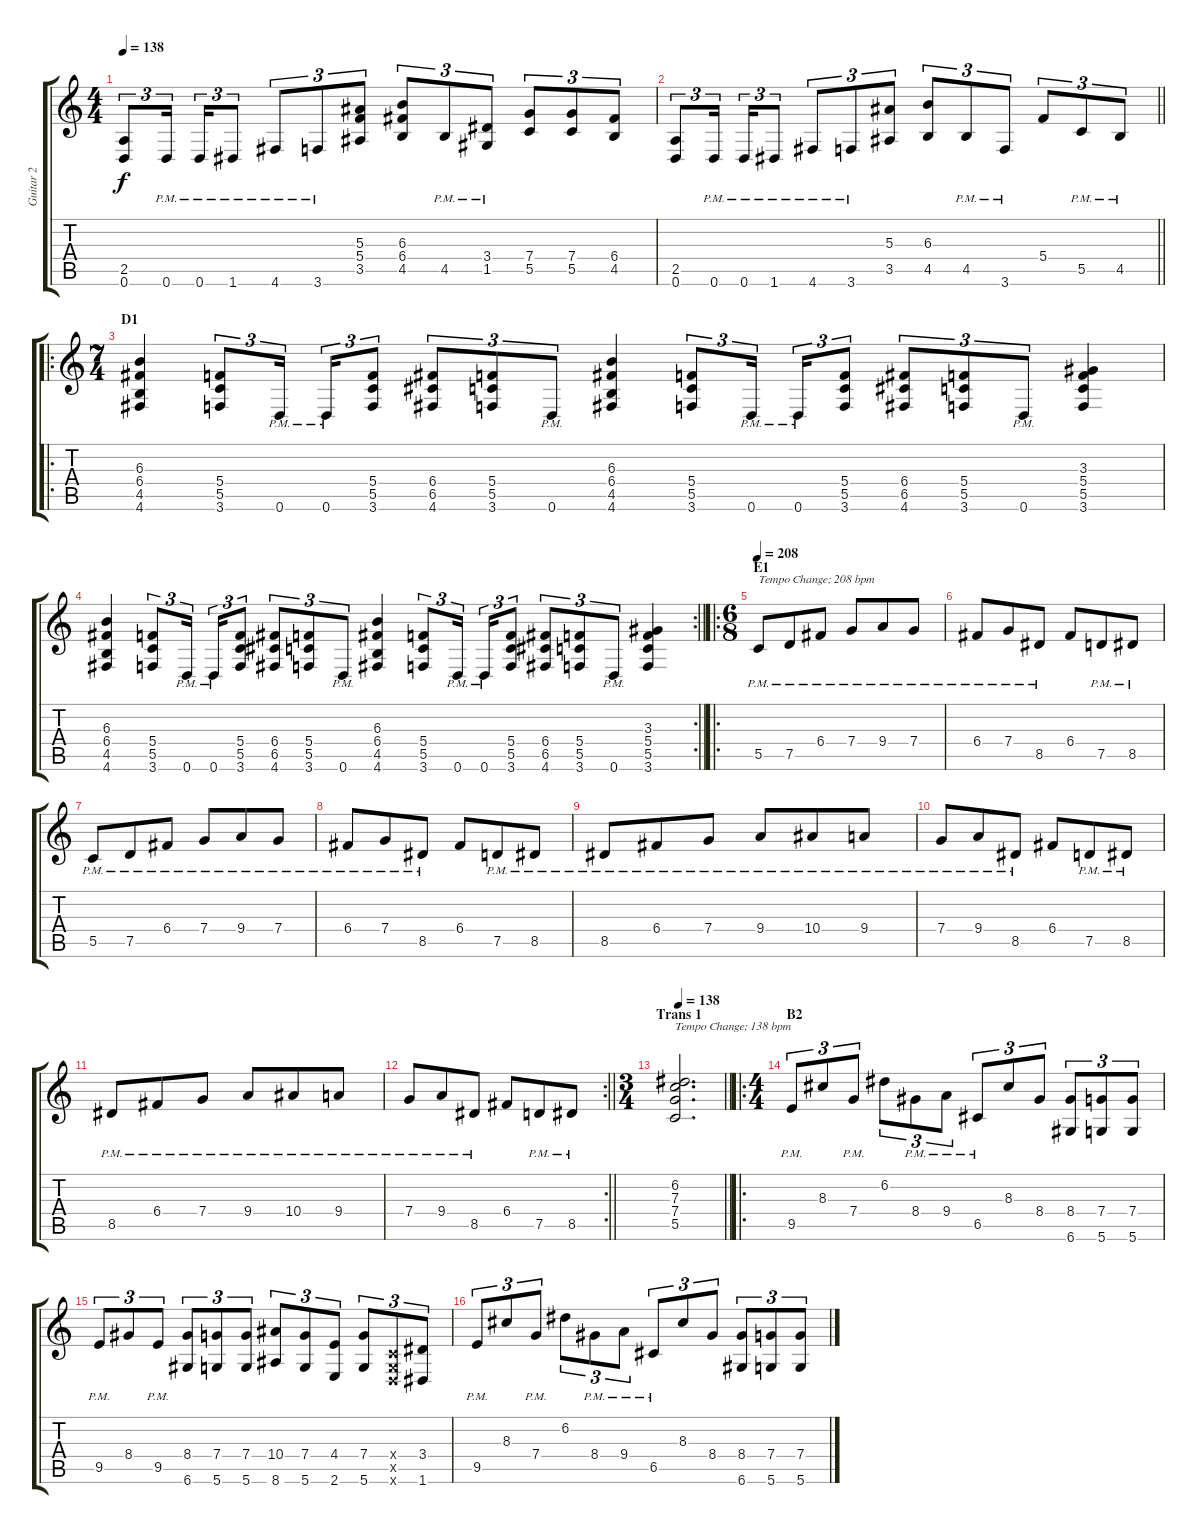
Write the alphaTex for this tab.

\track ("Guitar 2" "Guitar 2") {instrument distortionguitar}
\staff {score tabs}
\tuning (D4 A3 F3 C3 G2 D2) {hide}
\ts (4 4)
\tempo 138
\clef g2
\ks c
(2.5 0.6).8{tu (3 2) dy f} 0.6{pm}.16{tu (3 2) beam splitsecondary} 0.6{pm}.16{tu (3 2)} 1.6{pm}.8{tu (3 2)} 4.6{pm}.8{tu (3 2)} 3.6{pm}.8{tu (3 2)} (5.3 5.4 3.5).8{tu (3 2)} (6.3 6.4 4.5).8{tu (3 2)} 4.5{pm}.8{tu (3 2)} (3.4 1.5{pm}).8{tu (3 2)} (7.4 5.5).8{tu (3 2)} (7.4 5.5).8{tu (3 2)} (6.4 4.5).8{tu (3 2)} |
\barLineRight lightlight
(2.5 0.6).8{tu (3 2)} 0.6{pm}.16{tu (3 2) beam splitsecondary} 0.6{pm}.16{tu (3 2)} 1.6{pm}.8{tu (3 2)} 4.6{pm}.8{tu (3 2)} 3.6{pm}.8{tu (3 2)} (5.3 3.5).8{tu (3 2)} (6.3 4.5).8{tu (3 2)} 4.5{pm}.8{tu (3 2)} 3.6{pm}.8{tu (3 2)} 5.4.8{tu (3 2)} 5.5{pm}.8{tu (3 2)} 4.5{pm}.8{tu (3 2)} |
\ro
\ts (7 4)
\section ("" "D1")
(6.3 6.4 4.5 4.6).4 (5.4 5.5 3.6).8{tu (3 2)} 0.6{pm}.16{tu (3 2) beam splitsecondary} 0.6{pm}.16{tu (3 2)} (5.4 5.5 3.6).8{tu (3 2)} (6.4 6.5 4.6).8{tu (3 2)} (5.4 5.5 3.6).8{tu (3 2)} 0.6{pm}.8{tu (3 2)} (6.3 6.4 4.5 4.6).4 (5.4 5.5 3.6).8{tu (3 2)} 0.6{pm}.16{tu (3 2) beam splitsecondary} 0.6{pm}.16{tu (3 2)} (5.4 5.5 3.6).8{tu (3 2)} (6.4 6.5 4.6).8{tu (3 2)} (5.4 5.5 3.6).8{tu (3 2)} 0.6{pm}.8{tu (3 2)} (3.3 5.4 5.5 3.6).4 |
\rc 2
\barLineRight lightlight
(6.3 6.4 4.5 4.6).4 (5.4 5.5 3.6).8{tu (3 2)} 0.6{pm}.16{tu (3 2) beam splitsecondary} 0.6{pm}.16{tu (3 2)} (5.4 5.5 3.6).8{tu (3 2)} (6.4 6.5 4.6).8{tu (3 2)} (5.4 5.5 3.6).8{tu (3 2)} 0.6{pm}.8{tu (3 2)} (6.3 6.4 4.5 4.6).4 (5.4 5.5 3.6).8{tu (3 2)} 0.6{pm}.16{tu (3 2) beam splitsecondary} 0.6{pm}.16{tu (3 2)} (5.4 5.5 3.6).8{tu (3 2)} (6.4 6.5 4.6).8{tu (3 2)} (5.4 5.5 3.6).8{tu (3 2)} 0.6{pm}.8{tu (3 2)} (3.3 5.4 5.5 3.6).4 |
\ro
\ts (6 8)
\section ("" "E1")
\tempo 208
5.5{pm}.8{txt "Tempo Change; 208 bpm"} 7.5{pm}.8 6.4{pm}.8 7.4{pm}.8 9.4{pm}.8 7.4{pm}.8 |
6.4{pm}.8 7.4{pm}.8 8.5{pm}.8 6.4.8 7.5{pm}.8 8.5{pm}.8 |
5.5{pm}.8 7.5{pm}.8 6.4{pm}.8 7.4{pm}.8 9.4{pm}.8 7.4{pm}.8 |
6.4{pm}.8 7.4{pm}.8 8.5{pm}.8 6.4.8 7.5{pm}.8 8.5{pm}.8 |
8.5{pm}.8 6.4{pm}.8 7.4{pm}.8 9.4{pm}.8 10.4{pm}.8 9.4{pm}.8 |
7.4{pm}.8 9.4{pm}.8 8.5{pm}.8 6.4.8 7.5{pm}.8 8.5{pm}.8 |
8.5{pm}.8 6.4{pm}.8 7.4{pm}.8 9.4{pm}.8 10.4{pm}.8 9.4{pm}.8 |
\rc 2
\barLineRight lightlight
7.4{pm}.8 9.4{pm}.8 8.5{pm}.8 6.4.8 7.5{pm}.8 8.5{pm}.8 |
\ts (3 4)
\section ("" "Trans 1")
\tempo 138
\barLineRight lightlight
(6.2 7.3 7.4 5.5).2{d txt "Tempo Change; 138 bpm"} |
\ro
\ts (4 4)
\section ("" "B2")
9.5{pm}.8{tu (3 2)} 8.3.8{tu (3 2)} 7.4{pm}.8{tu (3 2)} 6.2.8{tu (3 2)} 8.4{pm}.8{tu (3 2)} 9.4{pm}.8{tu (3 2)} 6.5{pm}.8{tu (3 2)} 8.3.8{tu (3 2)} 8.4.8{tu (3 2)} (8.4 6.6).8{tu (3 2)} (7.4 5.6).8{tu (3 2)} (7.4 5.6).8{tu (3 2)} |
9.5{pm}.8{tu (3 2)} 8.4.8{tu (3 2)} 9.5{pm}.8{tu (3 2)} (8.4 6.6).8{tu (3 2)} (7.4 5.6).8{tu (3 2)} (7.4 5.6).8{tu (3 2)} (10.4 8.6).8{tu (3 2)} (7.4 5.6).8{tu (3 2)} (4.4 2.6).8{tu (3 2)} (7.4 5.6).8{tu (3 2)} (0.4{x} 0.5{x} 0.6{x}).8{tu (3 2)} (3.4 1.6).8{tu (3 2)} |
9.5{pm}.8{tu (3 2)} 8.3.8{tu (3 2)} 7.4{pm}.8{tu (3 2)} 6.2.8{tu (3 2)} 8.4{pm}.8{tu (3 2)} 9.4{pm}.8{tu (3 2)} 6.5{pm}.8{tu (3 2)} 8.3.8{tu (3 2)} 8.4.8{tu (3 2)} (8.4 6.6).8{tu (3 2)} (7.4 5.6).8{tu (3 2)} (7.4 5.6).8{tu (3 2)}
